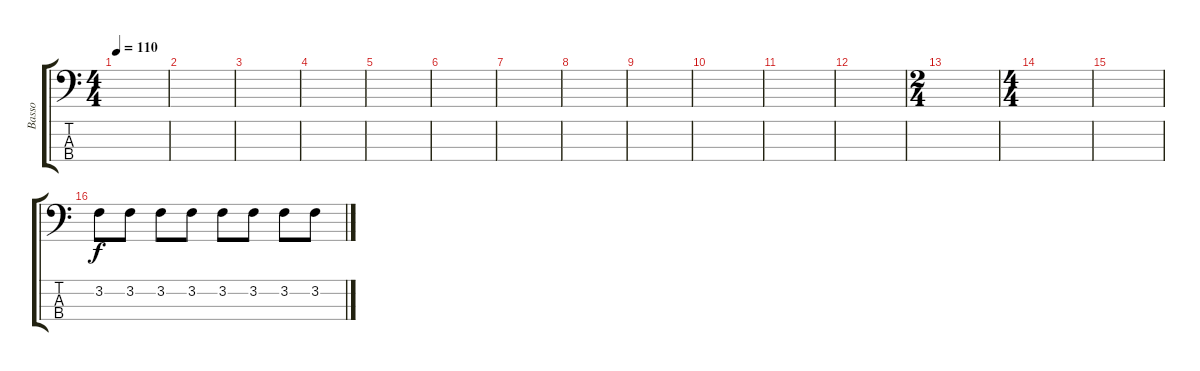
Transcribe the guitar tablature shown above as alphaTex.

\track ("Basso" "Basso") {instrument electricbasspick}
\staff {score tabs}
\tuning (G2 D2 A1 E1) {hide}
\ts (4 4)
\tempo 110
\clef f4
\ks c
|
|
|
|
|
|
|
|
|
|
|
|
\ts (2 4)
|
\ts (4 4)
|
|
3.2.8 3.2.8 3.2.8 3.2.8 3.2.8 3.2.8 3.2.8 3.2.8
